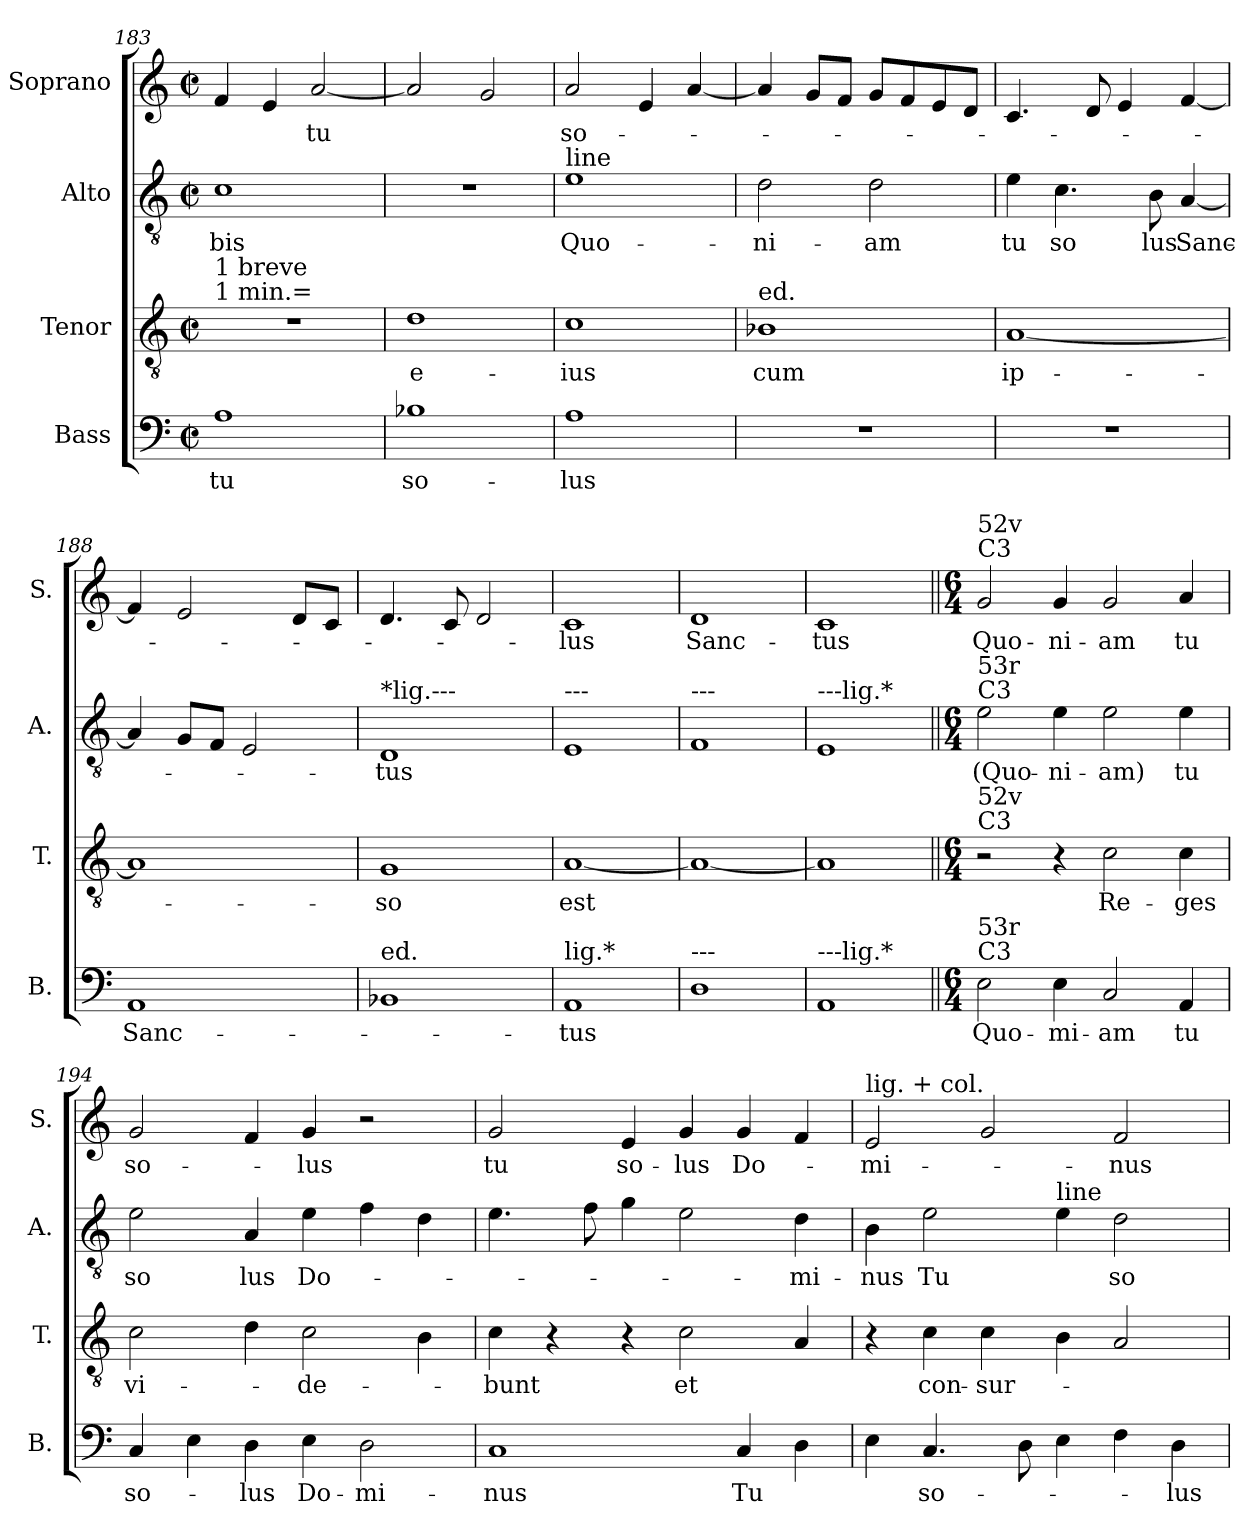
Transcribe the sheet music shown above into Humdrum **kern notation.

**kern	**text	**kern	**text	**kern	**text	**kern	**text
*part4	*part4	*part3	*part3	*part2	*part2	*part1	*part1
*staff4	*staff4	*staff3	*staff3	*staff2	*staff2	*staff1	*staff1
*I"Bass	*	*I"Tenor	*	*I"Alto	*	*I"Soprano	*
*I'B.	*	*I'T.	*	*I'A.	*	*I'S.	*
*clefF4	*	*clefGv2	*	*clefGv2	*	*clefG2	*
*k[]	*	*k[]	*	*k[]	*	*k[]	*
*M2/2	*	*M2/2	*	*M2/2	*	*M2/2	*
*met(c|)	*	*met(c|)	*	*met(c|)	*	*met(c|)	*
=183	=183	=183	=183	=183	=183	=183	=183
!	!	!LO:TX:a:t=1 min.=	!	!	!	!	!
!	!	!LO:TX:a:t=1 breve	!	!	!	!	!
!	!LO:LY:b	!	!	!	!LO:LY:b	!	!
1A	tu	1r	.	1c	-bis	4f/	.
.	.	.	.	.	.	4e/	.
!	!	!	!	!	!	!	!LO:LY:b
.	.	.	.	.	.	[2a/	tu
=184	=184	=184	=184	=184	=184	=184	=184
!	!LO:LY:b	!	!LO:LY:b	!	!	!	!
1B-X	so-	1d	e-	1r	.	2a/]	.
.	.	.	.	.	.	2g/	.
=185	=185	=185	=185	=185	=185	=185	=185
!	!	!	!	!LO:TX:a:t=line	!	!	!
!	!LO:LY:b	!	!LO:LY:b	!	!LO:LY:b	!	!LO:LY:b
1A	-lus	1c	-ius	1e	Quo-	2a/	so-
.	.	.	.	.	.	4e/	.
.	.	.	.	.	.	[4a/	.
=186	=186	=186	=186	=186	=186	=186	=186
!	!	!LO:TX:a:t=ed.	!	!	!	!	!
!	!	!	!LO:LY:b	!	!LO:LY:b	!	!
1r	.	1B-X	cum	2d\	-ni-	4a/]	.
.	.	.	.	.	.	8g/L	.
.	.	.	.	.	.	8f/J	.
!	!	!	!	!	!LO:LY:b	!	!
.	.	.	.	2d\	-am	8g/L	.
.	.	.	.	.	.	8f/	.
.	.	.	.	.	.	8e/	.
.	.	.	.	.	.	8d/J	.
=187	=187	=187	=187	=187	=187	=187	=187
!	!	!	!LO:LY:b	!	!LO:LY:b	!	!
1r	.	[1A	ip-	4e\	tu	4.c/	.
!	!	!	!	!	!LO:LY:b	!	!
.	.	.	.	4.c\	so	.	.
.	.	.	.	.	.	8d/	.
.	.	.	.	.	.	4e/	.
!	!	!	!	!	!LO:LY:b	!	!
.	.	.	.	8B\	lus	.	.
!	!	!	!	!	!LO:LY:b	!	!
.	.	.	.	[4A/	Sanc-	[4f/	.
=188	=188	=188	=188	=188	=188	=188	=188
!	!LO:LY:b	!	!	!	!	!	!
1AA	Sanc-	1A]	.	4A/]	.	4f/]	.
.	.	.	.	8G/L	.	2e/	.
.	.	.	.	8F/J	.	.	.
.	.	.	.	2E/	.	.	.
.	.	.	.	.	.	8d/L	.
.	.	.	.	.	.	8c/J	.
=189	=189	=189	=189	=189	=189	=189	=189
!	!	!	!	!LO:TX:a:t=*lig.---	!	!	!
!LO:TX:a:t=ed.	!	!	!	!	!	!	!
!	!	!	!LO:LY:b	!	!LO:LY:b	!	!
1BB-X	.	1G	-so	1D	-tus	4.d/	.
.	.	.	.	.	.	8c/	.
.	.	.	.	.	.	2d/	.
!!LO:PB:g=z
=190	=190	=190	=190	=190	=190	=190	=190
!	!	!	!	!LO:TX:a:t=---	!	!	!
!LO:TX:a:t=lig.*	!	!	!	!	!	!	!
!	!LO:LY:b	!	!LO:LY:b	!	!	!	!LO:LY:b
1AA	-tus	[1A	est	1E	.	1c	-lus
=191	=191	=191	=191	=191	=191	=191	=191
!	!	!	!	!LO:TX:a:t=---	!	!	!
!LO:TX:a:t=---	!	!	!	!	!	!	!
!	!	!	!	!	!	!	!LO:LY:b
1D	.	1A_	.	1F	.	1d	Sanc-
=192	=192	=192	=192	=192	=192	=192	=192
!	!	!	!	!LO:TX:a:t=---lig.*	!	!	!
!LO:TX:a:t=---lig.*	!	!	!	!	!	!	!
!	!	!	!	!	!	!	!LO:LY:b
1AA	.	1A]	.	1E	.	1c	-tus
!!LO:LB:g=z
=193||	=193||	=193||	=193||	=193||	=193||	=193||	=193||
*M6/4	*	*M6/4	*	*M6/4	*	*M6/4	*
!	!	!	!	!	!	!LO:TX:a:t=C3	!
!	!	!	!	!	!	!LO:TX:a:t=52v	!
!	!	!	!	!LO:TX:a:t=C3	!	!	!
!	!	!	!	!LO:TX:a:t=53r	!	!	!
!	!	!LO:TX:a:t=C3	!	!	!	!	!
!	!	!LO:TX:a:t=52v	!	!	!	!	!
!LO:TX:a:t=C3	!	!	!	!	!	!	!
!LO:TX:a:t=53r	!	!	!	!	!	!	!
!	!LO:LY:b	!	!	!	!LO:LY:b	!	!LO:LY:b
2E\	Quo-	2r	.	2e\	(Quo-	2g/	Quo-
!	!LO:LY:b	!	!	!	!LO:LY:b	!	!LO:LY:b
4E\	-mi-	4r	.	4e\	-ni-	4g/	-ni-
!	!LO:LY:b	!	!LO:LY:b	!	!LO:LY:b	!	!LO:LY:b
2C/	-am	2c\	Re-	2e\	-am)	2g/	-am
!	!LO:LY:b	!	!LO:LY:b	!	!LO:LY:b	!	!LO:LY:b
4AA/	tu	4c\	-ges	4e\	tu	4a/	tu
=194	=194	=194	=194	=194	=194	=194	=194
!	!LO:LY:b	!	!LO:LY:b	!	!LO:LY:b	!	!LO:LY:b
4C/	so-	2c\	vi-	2e\	so	2g/	so-
4E\	.	.	.	.	.	.	.
!	!LO:LY:b	!	!	!	!LO:LY:b	!	!
4D\	-lus	4d\	.	4A/	lus	4f/	.
!	!LO:LY:b	!	!LO:LY:b	!	!LO:LY:b	!	!LO:LY:b
4E\	Do-	2c\	-de-	4e\	Do-	4g/	-lus
!	!LO:LY:b	!	!	!	!	!	!
2D\	-mi-	.	.	4f\	.	2r	.
.	.	4B\	.	4d\	.	.	.
=195	=195	=195	=195	=195	=195	=195	=195
!	!LO:LY:b	!	!LO:LY:b	!	!	!	!LO:LY:b
1C	-nus	4c\	-bunt	4.e\	.	2g/	tu
.	.	4r	.	.	.	.	.
.	.	.	.	8f\	.	.	.
!	!	!	!	!	!	!	!LO:LY:b
.	.	4r	.	4g\	.	4e/	so-
!	!	!	!LO:LY:b	!	!	!	!LO:LY:b
.	.	2c\	et	2e\	.	4g/	-lus
!	!LO:LY:b	!	!	!	!	!	!LO:LY:b
4C/	Tu	.	.	.	.	4g/	Do-
!	!	!	!	!	!LO:LY:b	!	!
4D\	.	4A/	.	4d\	-mi-	4f/	.
=196	=196	=196	=196	=196	=196	=196	=196
!	!	!	!	!	!	!LO:TX:a:t=lig. + col.	!
!	!	!	!	!	!LO:LY:b	!	!LO:LY:b
4E\	.	4r	.	4B\	-nus	2e/	-mi-
!	!LO:LY:b	!	!LO:LY:b	!	!LO:LY:b	!	!
4.C/	so-	4c\	con-	2e\	Tu	.	.
!	!	!	!LO:LY:b	!	!	!	!
.	.	4c\	-sur-	.	.	2g/	.
8D\	.	.	.	.	.	.	.
!	!	!	!	!LO:TX:a:t=line	!	!	!
4E\	.	4B\	.	4e\	.	.	.
!	!	!	!	!	!LO:LY:b	!	!LO:LY:b
4F\	.	2A/	.	2d\	so-	2f/	-nus
!	!LO:LY:b	!	!	!	!	!	!
4D\	-lus	.	.	.	.	.	.
=	=	=	=	=	=	=	=
*-	*-	*-	*-	*-	*-	*-	*-
